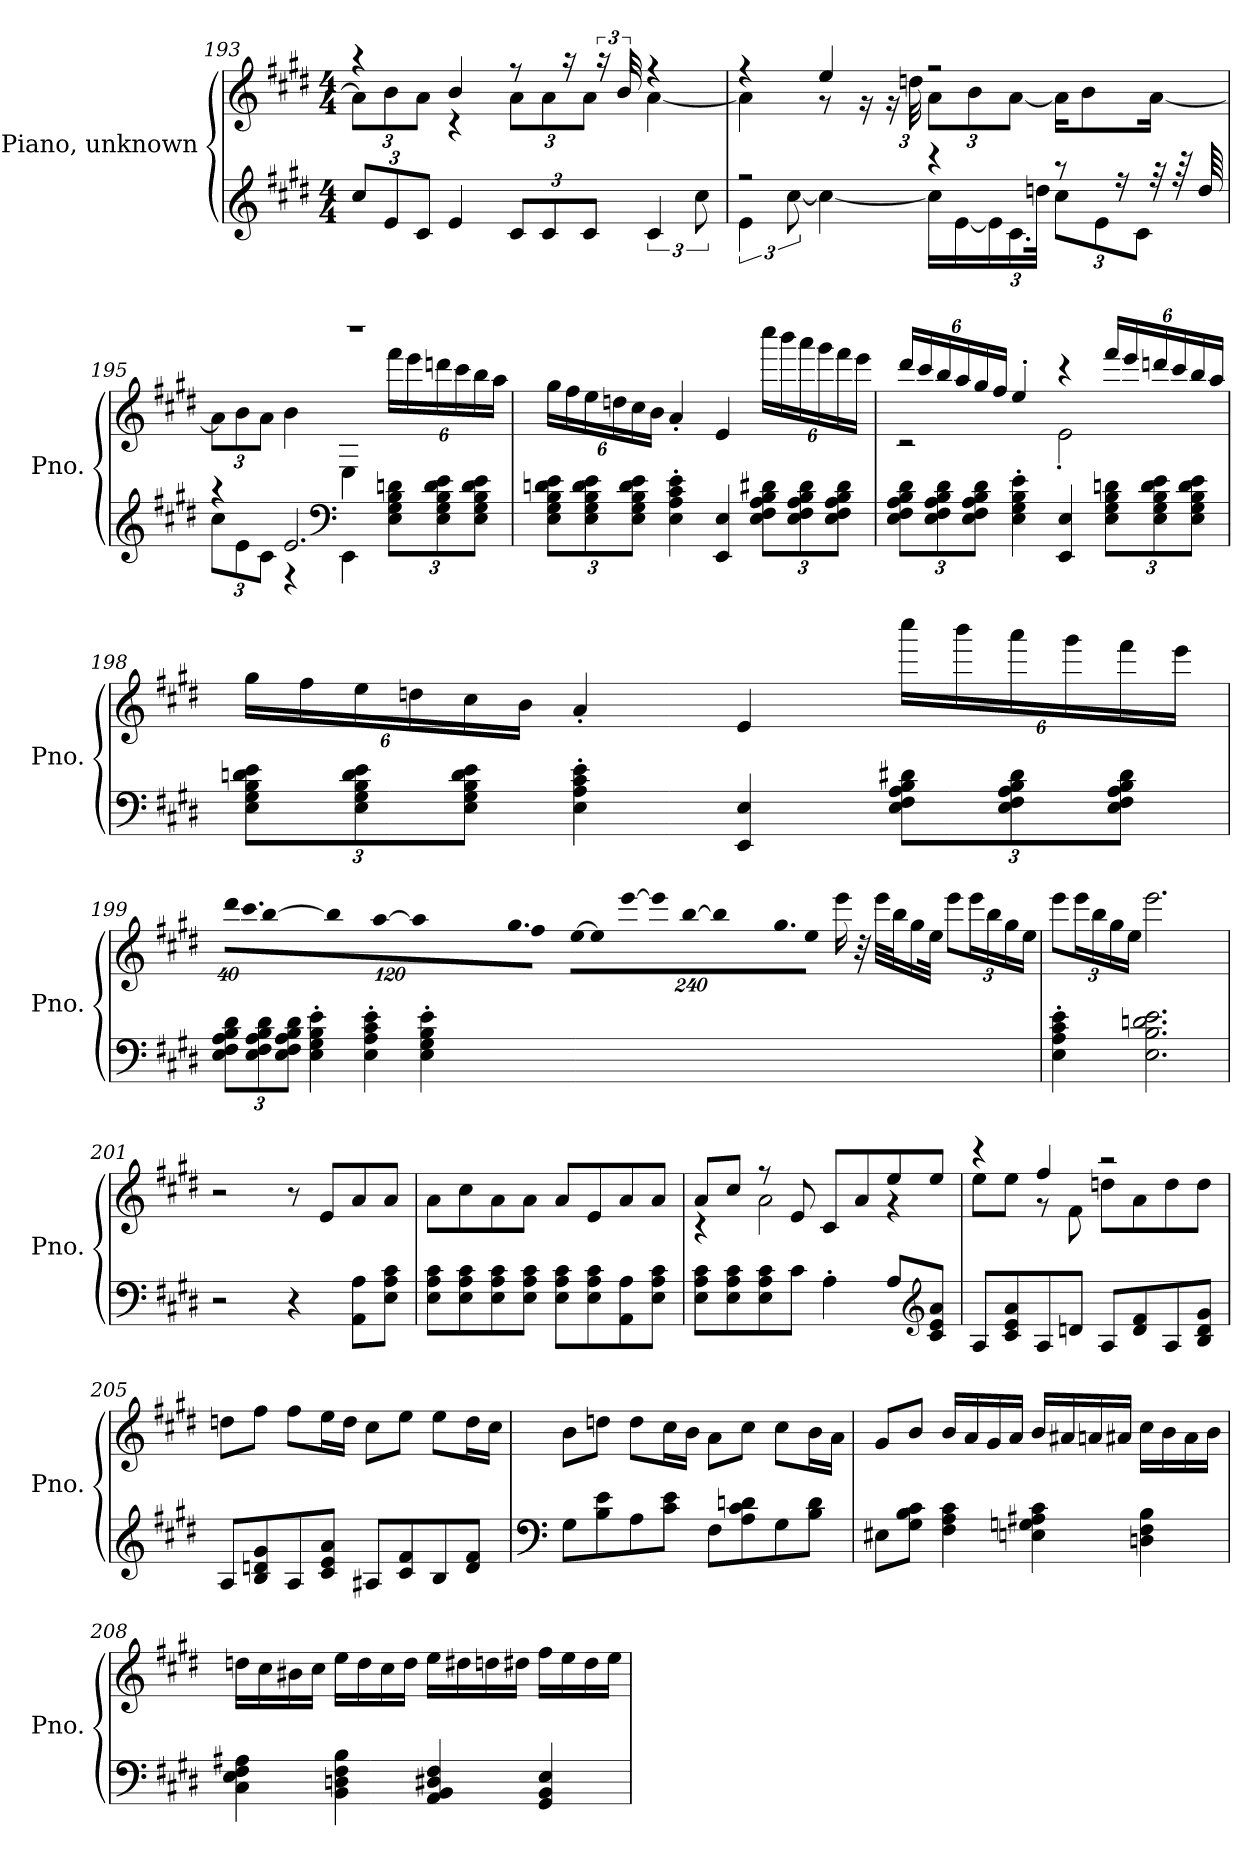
**kern	**kern
*part1	*part1
*staff2	*staff1
*I"Piano, unknown	*
*I'Pno.	*
*clefG2	*clefG2
*k[f#c#g#d#]	*k[f#c#g#d#]
*M4/4	*M4/4
=193	=193
*	*^
*Xbrackettup	*	*Xbrackettup
12cc#/L	4r	12a\L]
12e/	.	12b\
12c#/J	.	12a\J
4e/	4b/	4r
12c#/L	8r	12a\L
12c#/	.	12a\
.	16r	.
12c#/J	.	12a\J
*	*brackettup	*
.	24r	.
.	48b/	.
*brackettup	*	*
6c#/	4r	[4a\
12cc#\	.	.
!!LO:LB:g=z	!!
=194	=194	=194
*^	*	*
2r	6e\	4r	4a\]
.	[12cc#\	.	.
.	4cc#\_	4ee/	8r
.	.	.	16r
.	.	.	24r
.	.	.	48ddn\
*	*	*	*Xbrackettup
4r	16cc#\LL]	2r	12a\L
.	[16e\	.	.
.	.	.	12b\
*	*Xbrackettup	*	*
.	24e\]	.	.
.	24.c#\	.	[12a\J
.	48ddn\JJk	.	.
8r	12cc#\L	.	16a\KL]
.	.	.	8b\
.	12e\	.	.
16r	.	.	.
.	12c#\J	.	.
32r	.	.	[16a\Jk
64r	.	.	.
64dd/	.	.	.
=195	=195	=195	=195
4r	12cc#\L	1r	12a\L]
.	12e\	.	12b\
.	12c#\J	.	12a\J
2.e/	4r	.	4b\
*clefF4	*	*	*
.	4EE\	.	4E\
.	12E\ 12G#\ 12B\ 12dn\L	.	24fff#\LL
.	.	.	24eee\
.	12E\ 12G#\ 12B\ 12d\ 12e\	.	24dddn\
.	.	.	24ccc#\
.	12E\ 12G#\ 12B\ 12d\ 12e\J	.	24bb\
.	.	.	24aa\JJ
*v	*v	*	*
*	*v	*v
!!LO:LB:g=z
=196	=196
12E\ 12G#\ 12B\ 12dn\ 12e\L	24gg#\LL
.	24ff#\
12E\ 12G#\ 12B\ 12d\ 12e\	24ee\
.	24ddn\
12E\ 12G#\ 12B\ 12d\ 12e\J	24cc#\
.	24b\JJ
4E\' 4A\' 4c#\' 4e\'	4a'/
4EE/ 4E/	4e/
12E\ 12F#\ 12A\ 12B\ 12d#X\L	24cccc#\LL
.	24bbb\
12E\ 12F#\ 12A\ 12B\ 12d#\	24aaa\
.	24ggg#\
12E\ 12F#\ 12A\ 12B\ 12d#\J	24fff#\
.	24eee\JJ
=197	=197
*	*^
12E\ 12F#\ 12A\ 12B\ 12d#\L	24ddd#/LL	2r
.	24ccc#/	.
12E\ 12F#\ 12A\ 12B\ 12d#\	24bb/	.
.	24aa/	.
12E\ 12F#\ 12A\ 12B\ 12d#\J	24gg#/	.
.	24ff#/JJ	.
4E\' 4G#\' 4B\' 4e\'	4ee'/	.
4EE/ 4E/	4r	2e'\
12E\ 12G#\ 12B\ 12dn\L	24fff#/LL	.
.	24eee/	.
12E\ 12G#\ 12B\ 12d\ 12e\	24dddn/	.
.	24ccc#/	.
12E\ 12G#\ 12B\ 12d\ 12e\J	24bb/	.
.	24aa/JJ	.
*	*v	*v
!!LO:LB:g=z
=198	=198
12E\ 12G#\ 12B\ 12dn\ 12e\L	24gg#\LL
.	24ff#\
12E\ 12G#\ 12B\ 12d\ 12e\	24ee\
.	24ddn\
12E\ 12G#\ 12B\ 12d\ 12e\J	24cc#\
.	24b\JJ
4E\' 4A\' 4c#\' 4e\'	4a'/
4EE/ 4E/	4e/
12E\ 12F#\ 12A\ 12B\ 12d#X\L	24cccc#\LL
.	24bbb\
12E\ 12F#\ 12A\ 12B\ 12d#\	24aaa\
.	24ggg#\
12E\ 12F#\ 12A\ 12B\ 12d#\J	24fff#\
.	24eee\JJ
!!LO:LB:g=z
=199	=199
!	!LO:N:vis=32
12E\ 12F#\ 12A\ 12B\ 12d#\L	640%23ddd#\LLL
!	!LO:N:vis=32.
.	1920%103ccc#\
12E\ 12F#\ 12A\ 12B\ 12d#\	.
!	!LO:N:vis=64
.	[960%17bb\L
!	!LO:N:vis=64
.	960%17bb\]
!	!LO:N:vis=64
.	[960%17aa\
!	!LO:N:vis=64
.	960%17aa\J]
.	1920ryy
!	!LO:N:vis=32.
.	1920%103gg#\
12E\ 12F#\ 12A\ 12B\ 12d#\J	.
!	!LO:N:vis=32
.	640%23ff#\JJJ
4E\' 4G#\' 4B\' 4e\'	.
!	!LO:N:vis=16
.	[1920%137ee\LL
!	!LO:N:vis=64
.	960%17ee\LL]
!	!LO:N:vis=64
.	[960%17eee\
!	!LO:N:vis=64
.	960%17eee\]
!	!LO:N:vis=64
.	[960%17bb\
!	!LO:N:vis=64
.	960%17bb\J]
.	1920ryy
!	!LO:N:vis=32.
.	1920%103gg#\
!	!LO:N:vis=32
.	640%23ee\JJJ
4E\' 4A\' 4c#\' 4e\'	.
.	16eee\
.	32r
.	32eee\LLL
.	32bb\J
.	16gg#\
.	32ee\JJk
4E\' 4G#\' 4B\' 4e\'	.
.	12eee\L
.	24eee\L
.	24bb\
.	24gg#\
.	24ee\JJ
1920ryy	.
=200	=200
4E\' 4A\' 4c#\' 4e\'	12eee\L
.	24eee\L
.	24bb\
.	24gg#\
.	24ee\JJ
2.E\ 2.B\ 2.dn\ 2.e\	2.eee\
!!LO:PB:g=z
=201	=201
2r	2r
4r	8r
.	8e/L
8AA\ 8A\L	8a/
8E\ 8A\ 8c#\J	8a/J
=202	=202
8E\ 8A\ 8c#\L	8a\L
8E\ 8A\ 8c#\	8cc#\
8E\ 8A\ 8c#\	8a\
8E\ 8A\ 8c#\J	8a\J
8E\ 8A\ 8c#\L	8a/L
8E\ 8A\ 8c#\	8e/
8AA\ 8A\	8a/
8E\ 8A\ 8c#\J	8a/J
=203	=203
*	*^
8E\ 8A\ 8c#\L	8a/L	4r
8E\ 8A\ 8c#\	8cc#/J	.
8E\ 8A\ 8c#\	8r	2a\
8c#\J	8e/	.
4A'\	8c#/L	.
.	8a/	.
8A/L	8ee/	4r
*clefG2	*	*
8c#/ 8e/ 8a/J	8ee/J	.
=204	=204	=204
8A/L	4r	8ee\L
8c#/ 8e/ 8a/	.	8ee\J
8A/	4ff#/	8r
8dn/J	.	8f#\
8A/L	2r	8ddn\L
8d/ 8f#/	.	8a\
8A/	.	8dd\
8B/ 8d/ 8g#/J	.	8dd\J
*	*v	*v
!!LO:LB:g=z
=205	=205
8A/L	8ddn\L
8B/ 8dn/ 8g#/	8ff#\J
8A/	8ff#\L
8c#/ 8e/ 8a/J	16ee\L
.	16dd\JJ
8A#X/L	8cc#\L
8c#/ 8f#/	8ee\J
8B/	8ee\L
8d/ 8f#/J	16dd\L
.	16cc#\JJ
=206	=206
*clefF4	*
8G#\L	8b\L
8B\ 8e\	8ddn\J
8A\	8dd\L
8c#\ 8e\J	16cc#\L
.	16b\JJ
8F#\L	8a\L
8A\ 8c#\ 8dn\	8cc#\J
8G#\	8cc#\L
8B\ 8d\J	16b\L
.	16a\JJ
!!LO:LB:g=z
=207	=207
8E#X\L	8g#/L
8G#\ 8B\ 8c#\J	8b/J
4F#\ 4A\ 4c#\	16b/LL
.	16a/
.	16g#/
.	16a/JJ
4En\ 4Gn\ 4A#X\ 4c#\	16b/LL
.	16a#X/
.	16an/
.	16a#X/JJ
4Dn\ 4F#\ 4B\	16cc#\LL
.	16b\
.	16a#\
.	16b\JJ
=208	=208
4C#\ 4E\ 4F#\ 4A#X\	16ddn\LL
.	16cc#\
.	16b#X\
.	16cc#\JJ
4BB\ 4Dn\ 4F#\ 4B\	16ee\LL
.	16dd\
.	16cc#\
.	16dd\JJ
4AA/ 4BB/ 4D#X/ 4F#/	16ee\LL
.	16dd#X\
.	16ddn\
.	16dd#X\JJ
4GG#/ 4BB/ 4E/	16ff#\LL
.	16ee\
.	16dd#\
.	16ee\JJ
=	=
*-	*-
